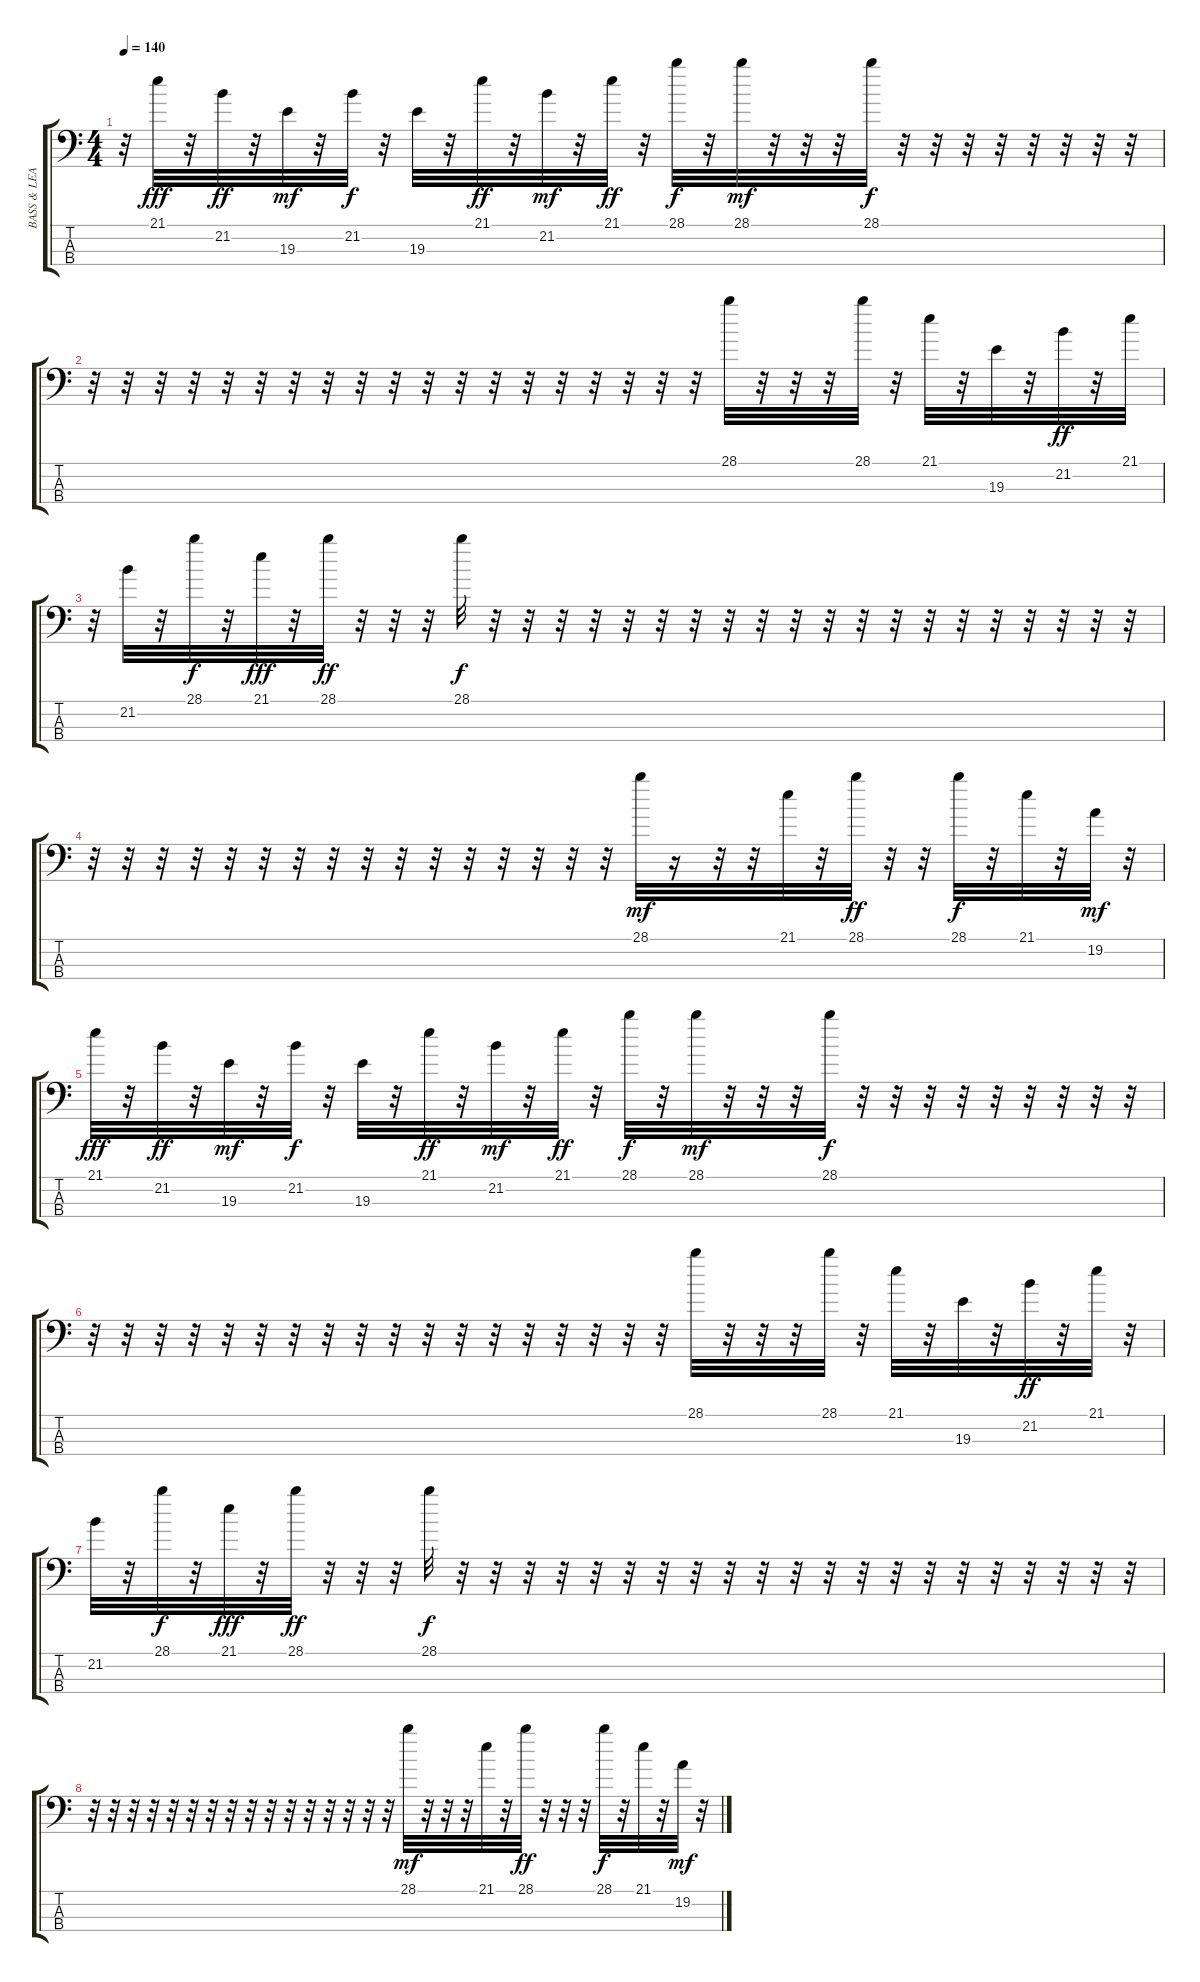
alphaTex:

\track ("BASS & LEAD" "BASS & LEA") {instrument synthbass2}
\staff {score tabs}
\tuning (G2 D2 A1 E1) {hide}
\ts (4 4)
\tempo 140
\clef f4
\ks c
r.32{dy mf} 21.1.32{dy fff} r.32 21.2.32{dy ff} r.32 19.3.32{dy mf} r.32 21.2.32{dy f} r.32 19.3.32 r.32 21.1.32{dy ff} r.32 21.2.32{dy mf} r.32 21.1.32{dy ff} r.32 28.1.32{dy f} r.32 28.1.32{dy mf} r.32 r.32 r.32 28.1.32{dy f} r.32 r.32 r.32 r.32 r.32 r.32 r.32 r.32 |
r.32 r.32 r.32 r.32 r.32 r.32 r.32 r.32 r.32 r.32 r.32 r.32 r.32 r.32 r.32 r.32 r.32 r.32 r.32 28.1.32 r.32 r.32 r.32 28.1.32 r.32 21.1.32 r.32 19.3.32 r.32 21.2.32{dy ff} r.32 21.1.32 |
r.32 21.2.32 r.32 28.1.32{dy f} r.32 21.1.32{dy fff} r.32 28.1.32{dy ff} r.32 r.32 r.32 28.1.32{dy f} r.32 r.32 r.32 r.32 r.32 r.32 r.32 r.32 r.32 r.32 r.32 r.32 r.32 r.32 r.32 r.32 r.32 r.32 r.32 r.32 |
r.32 r.32 r.32 r.32 r.32 r.32 r.32 r.32 r.32 r.32 r.32 r.32 r.32 r.32 r.32 r.32 28.1.32{dy mf} r.16 r.32 r.32 21.1.32 r.32 28.1.32{dy ff} r.32 r.32 28.1.32{dy f} r.32 21.1.32 r.32 19.2.32{dy mf} r.32 |
21.1.32{dy fff} r.32 21.2.32{dy ff} r.32 19.3.32{dy mf} r.32 21.2.32{dy f} r.32 19.3.32 r.32 21.1.32{dy ff} r.32 21.2.32{dy mf} r.32 21.1.32{dy ff} r.32 28.1.32{dy f} r.32 28.1.32{dy mf} r.32 r.32 r.32 28.1.32{dy f} r.32 r.32 r.32 r.32 r.32 r.32 r.32 r.32 r.32 |
r.32 r.32 r.32 r.32 r.32 r.32 r.32 r.32 r.32 r.32 r.32 r.32 r.32 r.32 r.32 r.32 r.32 r.32 28.1.32 r.32 r.32 r.32 28.1.32 r.32 21.1.32 r.32 19.3.32 r.32 21.2.32{dy ff} r.32 21.1.32 r.32 |
21.2.32 r.32 28.1.32{dy f} r.32 21.1.32{dy fff} r.32 28.1.32{dy ff} r.32 r.32 r.32 28.1.32{dy f} r.32 r.32 r.32 r.32 r.32 r.32 r.32 r.32 r.32 r.32 r.32 r.32 r.32 r.32 r.32 r.32 r.32 r.32 r.32 r.32 r.32 |
r.32 r.32 r.32 r.32 r.32 r.32 r.32 r.32 r.32 r.32 r.32 r.32 r.32 r.32 r.32 r.32 28.1.32{dy mf} r.32 r.32 r.32 21.1.32 r.32 28.1.32{dy ff} r.32 r.32 r.32 28.1.32{dy f} r.32 21.1.32 r.32 19.2.32{dy mf} r.32
